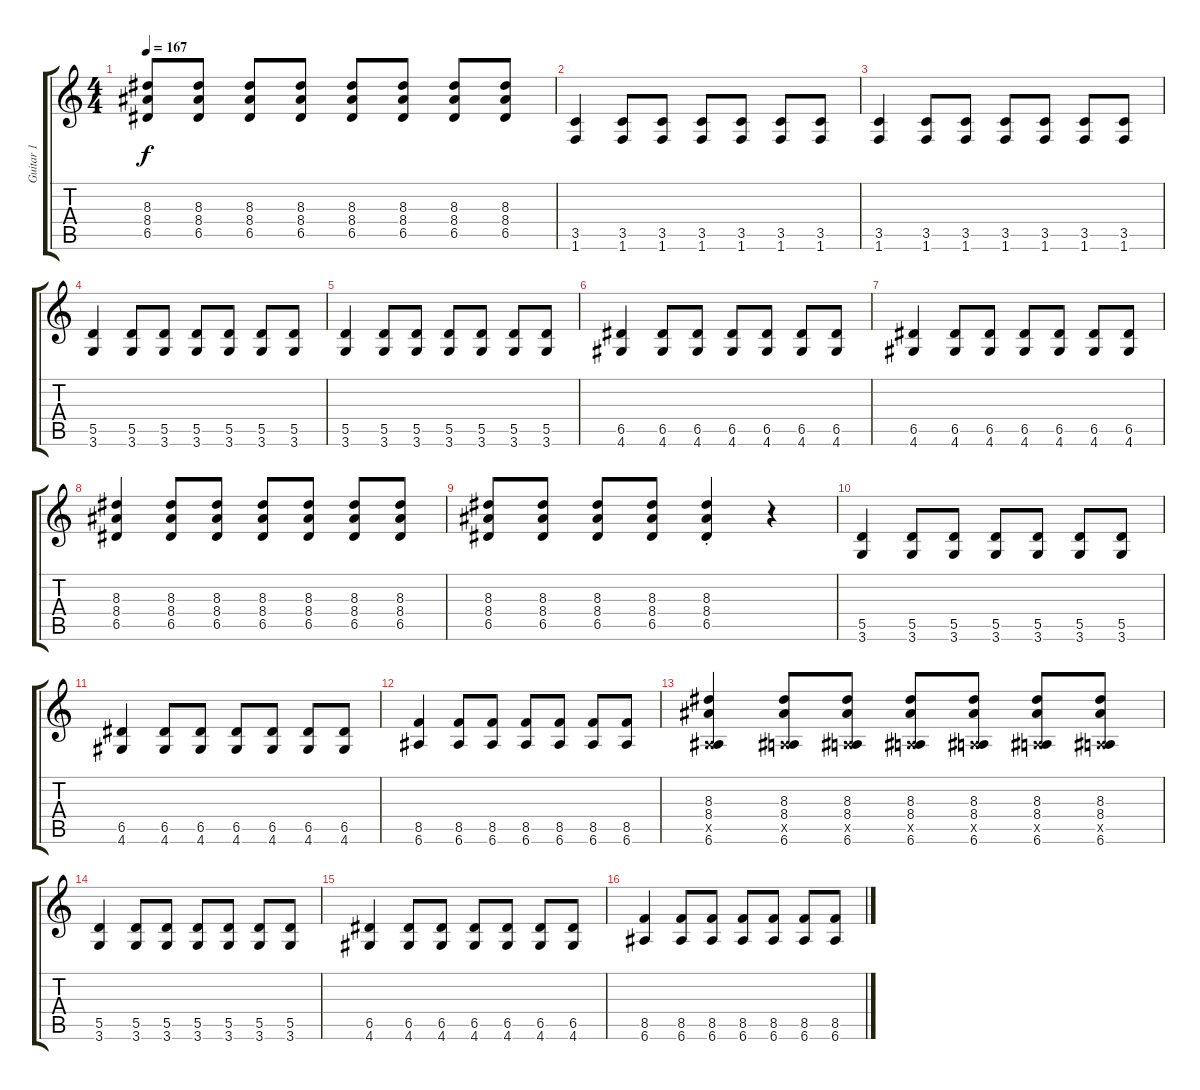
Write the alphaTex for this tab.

\track ("Guitar 1" "Guitar 1") {instrument electricguitarclean}
\staff {score tabs}
\tuning (E4 B3 G3 D3 A2 E2) {hide}
\ts (4 4)
\tempo 167
\clef g2
\ks c
(8.3 8.4 6.5).8{dy f} (8.3 8.4 6.5).8 (8.3 8.4 6.5).8 (8.3 8.4 6.5).8 (8.3 8.4 6.5).8 (8.3 8.4 6.5).8 (8.3 8.4 6.5).8 (8.3 8.4 6.5).8 |
(3.5 1.6).4 (3.5 1.6).8 (3.5 1.6).8 (3.5 1.6).8 (3.5 1.6).8 (3.5 1.6).8 (3.5 1.6).8 |
(3.5 1.6).4 (3.5 1.6).8 (3.5 1.6).8 (3.5 1.6).8 (3.5 1.6).8 (3.5 1.6).8 (3.5 1.6).8 |
(5.5 3.6).4 (5.5 3.6).8 (5.5 3.6).8 (5.5 3.6).8 (5.5 3.6).8 (5.5 3.6).8 (5.5 3.6).8 |
(5.5 3.6).4 (5.5 3.6).8 (5.5 3.6).8 (5.5 3.6).8 (5.5 3.6).8 (5.5 3.6).8 (5.5 3.6).8 |
(6.5 4.6).4 (6.5 4.6).8 (6.5 4.6).8 (6.5 4.6).8 (6.5 4.6).8 (6.5 4.6).8 (6.5 4.6).8 |
(6.5 4.6).4 (6.5 4.6).8 (6.5 4.6).8 (6.5 4.6).8 (6.5 4.6).8 (6.5 4.6).8 (6.5 4.6).8 |
(8.3 8.4 6.5).4 (8.3 8.4 6.5).8 (8.3 8.4 6.5).8 (8.3 8.4 6.5).8 (8.3 8.4 6.5).8 (8.3 8.4 6.5).8 (8.3 8.4 6.5).8 |
(8.3 8.4 6.5).8 (8.3 8.4 6.5).8 (8.3 8.4 6.5).8 (8.3 8.4 6.5).8 (8.3{st} 8.4{st} 6.5{st}).4 r.4 |
(5.5 3.6).4 (5.5 3.6).8 (5.5 3.6).8 (5.5 3.6).8 (5.5 3.6).8 (5.5 3.6).8 (5.5 3.6).8 |
(6.5 4.6).4 (6.5 4.6).8 (6.5 4.6).8 (6.5 4.6).8 (6.5 4.6).8 (6.5 4.6).8 (6.5 4.6).8 |
(8.5 6.6).4 (8.5 6.6).8 (8.5 6.6).8 (8.5 6.6).8 (8.5 6.6).8 (8.5 6.6).8 (8.5 6.6).8 |
(8.3 8.4 0.5{x} 6.6).4 (8.3 8.4 0.5{x} 6.6).8 (8.3 8.4 0.5{x} 6.6).8 (8.3 8.4 0.5{x} 6.6).8 (8.3 8.4 0.5{x} 6.6).8 (8.3 8.4 0.5{x} 6.6).8 (8.3 8.4 0.5{x} 6.6).8 |
(5.5 3.6).4 (5.5 3.6).8 (5.5 3.6).8 (5.5 3.6).8 (5.5 3.6).8 (5.5 3.6).8 (5.5 3.6).8 |
(6.5 4.6).4 (6.5 4.6).8 (6.5 4.6).8 (6.5 4.6).8 (6.5 4.6).8 (6.5 4.6).8 (6.5 4.6).8 |
(8.5 6.6).4 (8.5 6.6).8 (8.5 6.6).8 (8.5 6.6).8 (8.5 6.6).8 (8.5 6.6).8 (8.5 6.6).8
